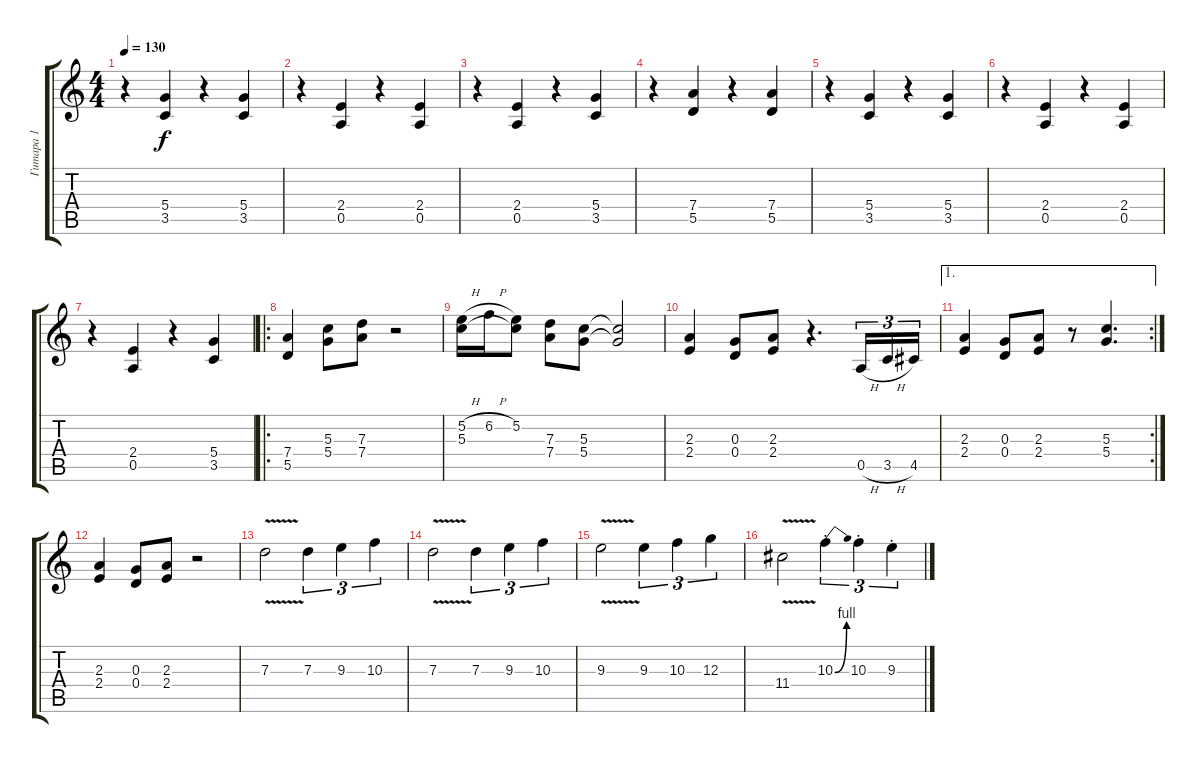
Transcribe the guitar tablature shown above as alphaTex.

\track ("Гитара 1" "Гитара 1") {instrument distortionguitar}
\staff {score tabs}
\tuning (E4 B3 G3 D3 A2 E2) {hide}
\ts (4 4)
\tempo 130
\clef g2
\ks c
r.4{dy f} (5.4 3.5).4 r.4 (5.4 3.5).4 |
r.4 (2.4 0.5).4 r.4 (2.4 0.5).4 |
r.4 (2.4 0.5).4 r.4 (5.4 3.5).4 |
r.4 (7.4 5.5).4 r.4 (7.4 5.5).4 |
r.4 (5.4 3.5).4 r.4 (5.4 3.5).4 |
r.4 (2.4 0.5).4 r.4 (2.4 0.5).4 |
r.4 (2.4 0.5).4 r.4 (5.4 3.5).4 |
\ro
(7.4 5.5).4 (5.3 5.4).8 (7.3 7.4).8 r.2 |
(5.2{h} 5.3).16 6.2{h}.16 (5.2 5.3{t}).8 (7.3 7.4).8 (5.3 5.4).8 (5.3{t} 5.4{t}).2 |
(2.3 2.4).4 (0.3 0.4).8 (2.3 2.4).8 r.4{d} 0.5{h}.16{tu (3 2)} 3.5{h}.16{tu (3 2)} 4.5.16{tu (3 2)} |
\ae 1
\rc 2
(2.3 2.4).4 (0.3 0.4).8 (2.3 2.4).8 r.8 (5.3 5.4).4{d} |
(2.3 2.4).4 (0.3 0.4).8 (2.3 2.4).8 r.2 |
7.3{v}.2 7.3.4{tu (3 2)} 9.3.4{tu (3 2)} 10.3.4{tu (3 2)} |
7.3{v}.2 7.3.4{tu (3 2)} 9.3.4{tu (3 2)} 10.3.4{tu (3 2)} |
9.3{v}.2 9.3.4{tu (3 2)} 10.3.4{tu (3 2)} 12.3.4{tu (3 2)} |
11.4{v}.2 10.3{be (bend 0 0 60 4) st}.4{tu (3 2)} 10.3{st}.4{tu (3 2)} 9.3{st}.4{tu (3 2)}
